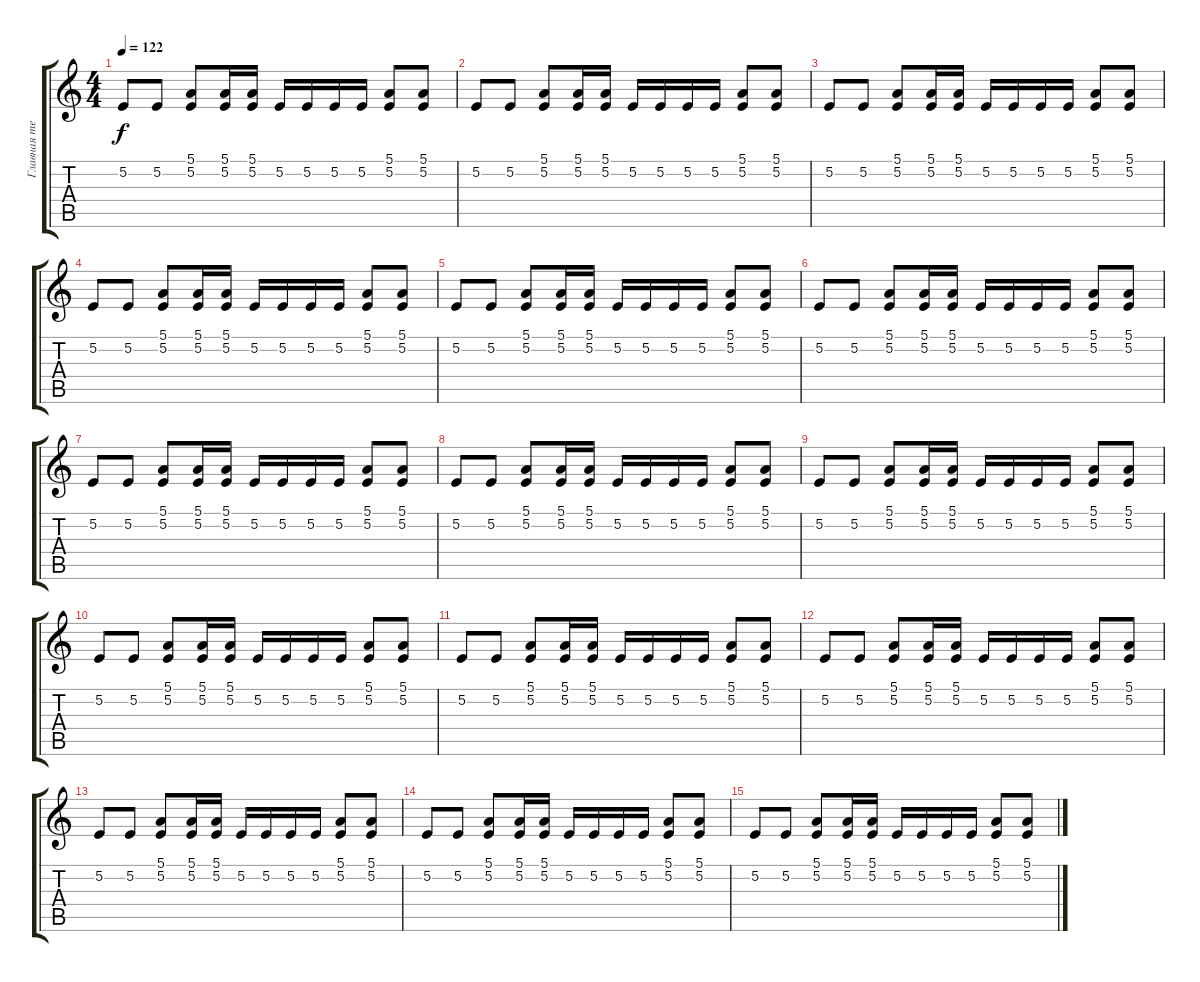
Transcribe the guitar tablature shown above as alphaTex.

\track ("Главная тема" "Главная те") {instrument agogo}
\staff {score tabs}
\tuning (E4 B3 G3 D3 A2 E2) {hide}
\ts (4 4)
\tempo 122
\clef g2
\ks c
5.2.8{dy f} 5.2.8 (5.1 5.2).8 (5.1 5.2).16 (5.1 5.2).16 5.2.16 5.2.16 5.2.16 5.2.16 (5.1 5.2).8 (5.1 5.2).8 |
5.2.8 5.2.8 (5.1 5.2).8 (5.1 5.2).16 (5.1 5.2).16 5.2.16 5.2.16 5.2.16 5.2.16 (5.1 5.2).8 (5.1 5.2).8 |
5.2.8 5.2.8 (5.1 5.2).8 (5.1 5.2).16 (5.1 5.2).16 5.2.16 5.2.16 5.2.16 5.2.16 (5.1 5.2).8 (5.1 5.2).8 |
5.2.8 5.2.8 (5.1 5.2).8 (5.1 5.2).16 (5.1 5.2).16 5.2.16 5.2.16 5.2.16 5.2.16 (5.1 5.2).8 (5.1 5.2).8 |
5.2.8 5.2.8 (5.1 5.2).8 (5.1 5.2).16 (5.1 5.2).16 5.2.16 5.2.16 5.2.16 5.2.16 (5.1 5.2).8 (5.1 5.2).8 |
5.2.8 5.2.8 (5.1 5.2).8 (5.1 5.2).16 (5.1 5.2).16 5.2.16 5.2.16 5.2.16 5.2.16 (5.1 5.2).8 (5.1 5.2).8 |
5.2.8 5.2.8 (5.1 5.2).8 (5.1 5.2).16 (5.1 5.2).16 5.2.16 5.2.16 5.2.16 5.2.16 (5.1 5.2).8 (5.1 5.2).8 |
5.2.8 5.2.8 (5.1 5.2).8 (5.1 5.2).16 (5.1 5.2).16 5.2.16 5.2.16 5.2.16 5.2.16 (5.1 5.2).8 (5.1 5.2).8 |
5.2.8 5.2.8 (5.1 5.2).8 (5.1 5.2).16 (5.1 5.2).16 5.2.16 5.2.16 5.2.16 5.2.16 (5.1 5.2).8 (5.1 5.2).8 |
5.2.8 5.2.8 (5.1 5.2).8 (5.1 5.2).16 (5.1 5.2).16 5.2.16 5.2.16 5.2.16 5.2.16 (5.1 5.2).8 (5.1 5.2).8 |
5.2.8 5.2.8 (5.1 5.2).8 (5.1 5.2).16 (5.1 5.2).16 5.2.16 5.2.16 5.2.16 5.2.16 (5.1 5.2).8 (5.1 5.2).8 |
5.2.8 5.2.8 (5.1 5.2).8 (5.1 5.2).16 (5.1 5.2).16 5.2.16 5.2.16 5.2.16 5.2.16 (5.1 5.2).8 (5.1 5.2).8 |
5.2.8 5.2.8 (5.1 5.2).8 (5.1 5.2).16 (5.1 5.2).16 5.2.16 5.2.16 5.2.16 5.2.16 (5.1 5.2).8 (5.1 5.2).8 |
5.2.8 5.2.8 (5.1 5.2).8 (5.1 5.2).16 (5.1 5.2).16 5.2.16 5.2.16 5.2.16 5.2.16 (5.1 5.2).8 (5.1 5.2).8 |
5.2.8 5.2.8 (5.1 5.2).8 (5.1 5.2).16 (5.1 5.2).16 5.2.16 5.2.16 5.2.16 5.2.16 (5.1 5.2).8 (5.1 5.2).8
